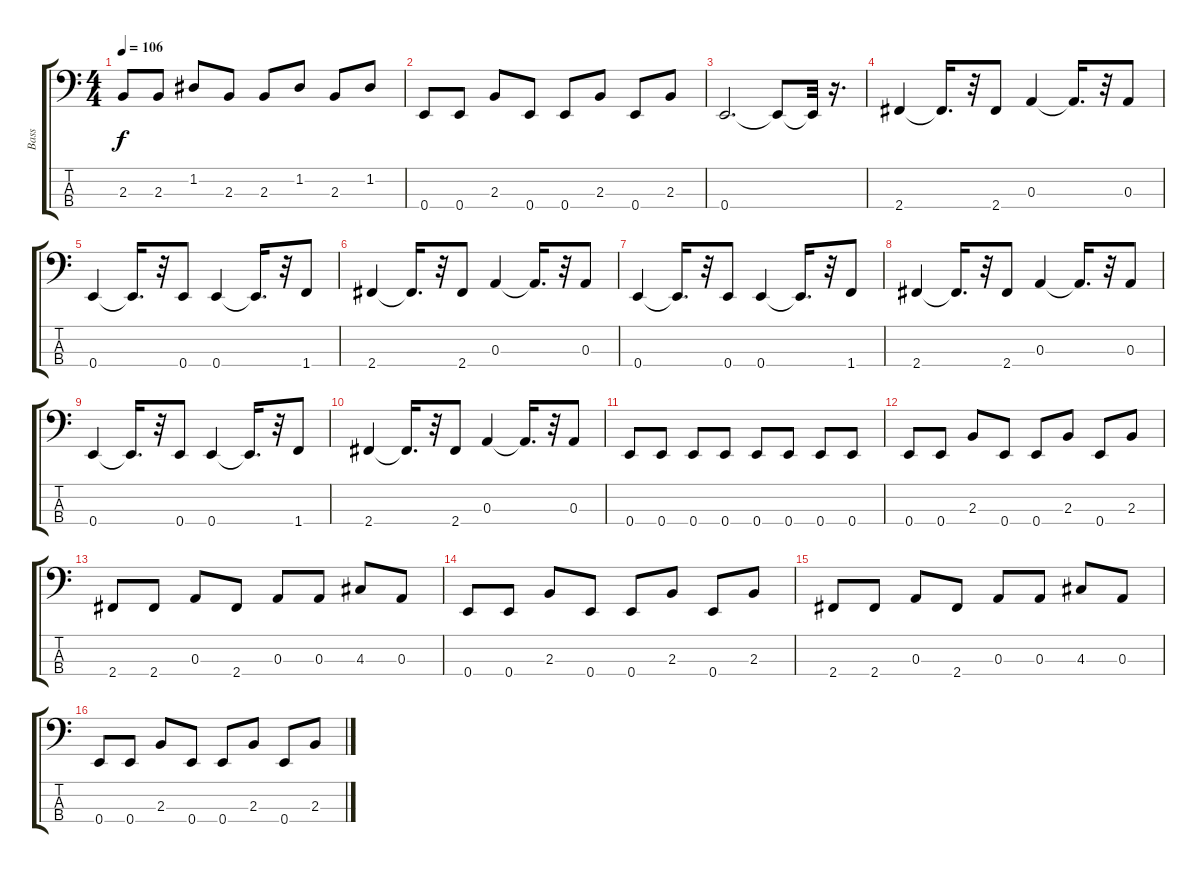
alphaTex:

\track ("Bass" "Bass") {instrument electricbasspick}
\staff {score tabs}
\tuning (G2 D2 A1 E1) {hide}
\ts (4 4)
\tempo 106
\clef f4
\ks c
2.3.8{dy f} 2.3.8 1.2.8 2.3.8 2.3.8 1.2.8 2.3.8 1.2.8 |
0.4.8 0.4.8 2.3.8 0.4.8 0.4.8 2.3.8 0.4.8 2.3.8 |
0.4.2{d} 0.4{t}.8 0.4{t}.32 r.16{d} |
2.4.4 2.4{t}.16{d} r.32 2.4.8 0.3.4 0.3{t}.16{d} r.32 0.3.8 |
0.4.4 0.4{t}.16{d} r.32 0.4.8 0.4.4 0.4{t}.16{d} r.32 1.4.8 |
2.4.4 2.4{t}.16{d} r.32 2.4.8 0.3.4 0.3{t}.16{d} r.32 0.3.8 |
0.4.4 0.4{t}.16{d} r.32 0.4.8 0.4.4 0.4{t}.16{d} r.32 1.4.8 |
2.4.4 2.4{t}.16{d} r.32 2.4.8 0.3.4 0.3{t}.16{d} r.32 0.3.8 |
0.4.4 0.4{t}.16{d} r.32 0.4.8 0.4.4 0.4{t}.16{d} r.32 1.4.8 |
2.4.4 2.4{t}.16{d} r.32 2.4.8 0.3.4 0.3{t}.16{d} r.32 0.3.8 |
0.4.8 0.4.8 0.4.8 0.4.8 0.4.8 0.4.8 0.4.8 0.4.8 |
0.4.8 0.4.8 2.3.8 0.4.8 0.4.8 2.3.8 0.4.8 2.3.8 |
2.4.8 2.4.8 0.3.8 2.4.8 0.3.8 0.3.8 4.3.8 0.3.8 |
0.4.8 0.4.8 2.3.8 0.4.8 0.4.8 2.3.8 0.4.8 2.3.8 |
2.4.8 2.4.8 0.3.8 2.4.8 0.3.8 0.3.8 4.3.8 0.3.8 |
0.4.8 0.4.8 2.3.8 0.4.8 0.4.8 2.3.8 0.4.8 2.3.8
